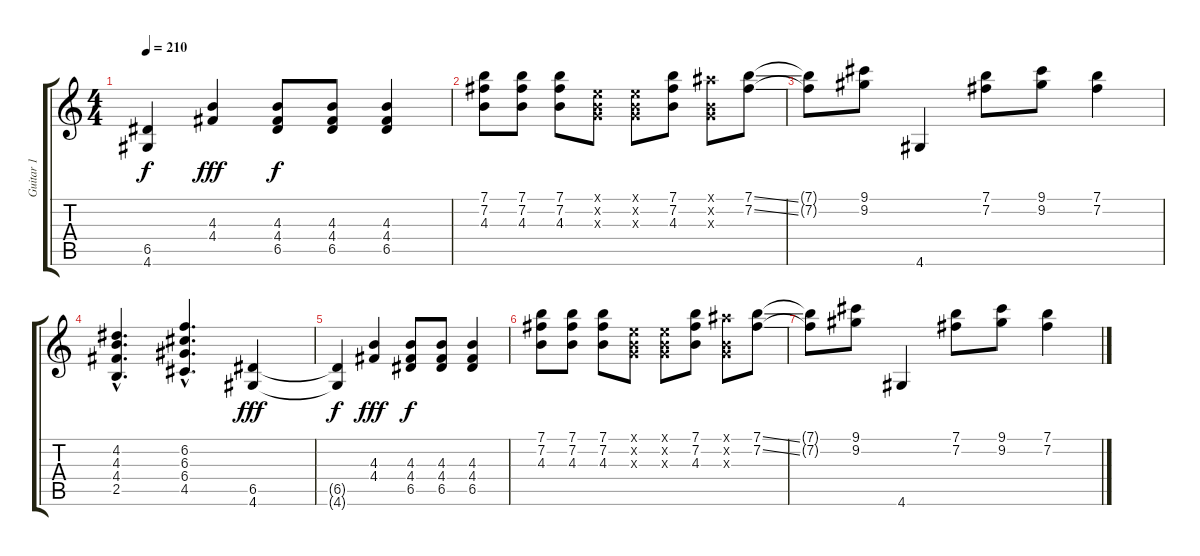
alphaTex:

\track ("Guitar 1" "Guitar 1") {instrument distortionguitar}
\staff {score tabs}
\tuning (E4 B3 G3 D3 A2 E2) {hide}
\ts (4 4)
\tempo 210
\clef g2
\ks c
(6.5{t} 4.6{t}).4{dy f} (4.3 4.4).4{dy fff} (4.3 4.4 6.5).8{dy f} (4.3 4.4 6.5).8 (4.3 4.4 6.5).4 |
(7.1 7.2 4.3).8 (7.1 7.2 4.3).8 (7.1 7.2 4.3).8 (0.1{x} 0.2{x} 0.3{x}).8 (0.1{x} 0.2{x} 0.3{x}).8 (7.1 7.2 4.3).8 (6.1{x} 0.2{x} 0.3{x}).8 (7.1{ss} 7.2{ss}).8 |
(7.1{t} 7.2{t}).8 (9.1 9.2).8 4.6.4 (7.1 7.2).8 (9.1 9.2).8 (7.1 7.2).4 |
(4.2{hac} 4.3{hac} 4.4{hac} 2.5{hac}).4{d} (6.2{hac} 6.3{hac} 6.4{hac} 4.5{hac}).4{d} (6.5 4.6).4{dy fff} |
(6.5{t} 4.6{t}).4{dy f} (4.3 4.4).4{dy fff} (4.3 4.4 6.5).8{dy f} (4.3 4.4 6.5).8 (4.3 4.4 6.5).4 |
(7.1 7.2 4.3).8 (7.1 7.2 4.3).8 (7.1 7.2 4.3).8 (0.1{x} 0.2{x} 0.3{x}).8 (0.1{x} 0.2{x} 0.3{x}).8 (7.1 7.2 4.3).8 (6.1{x} 0.2{x} 0.3{x}).8 (7.1{ss} 7.2{ss}).8 |
(7.1{t} 7.2{t}).8 (9.1 9.2).8 4.6.4 (7.1 7.2).8 (9.1 9.2).8 (7.1 7.2).4
